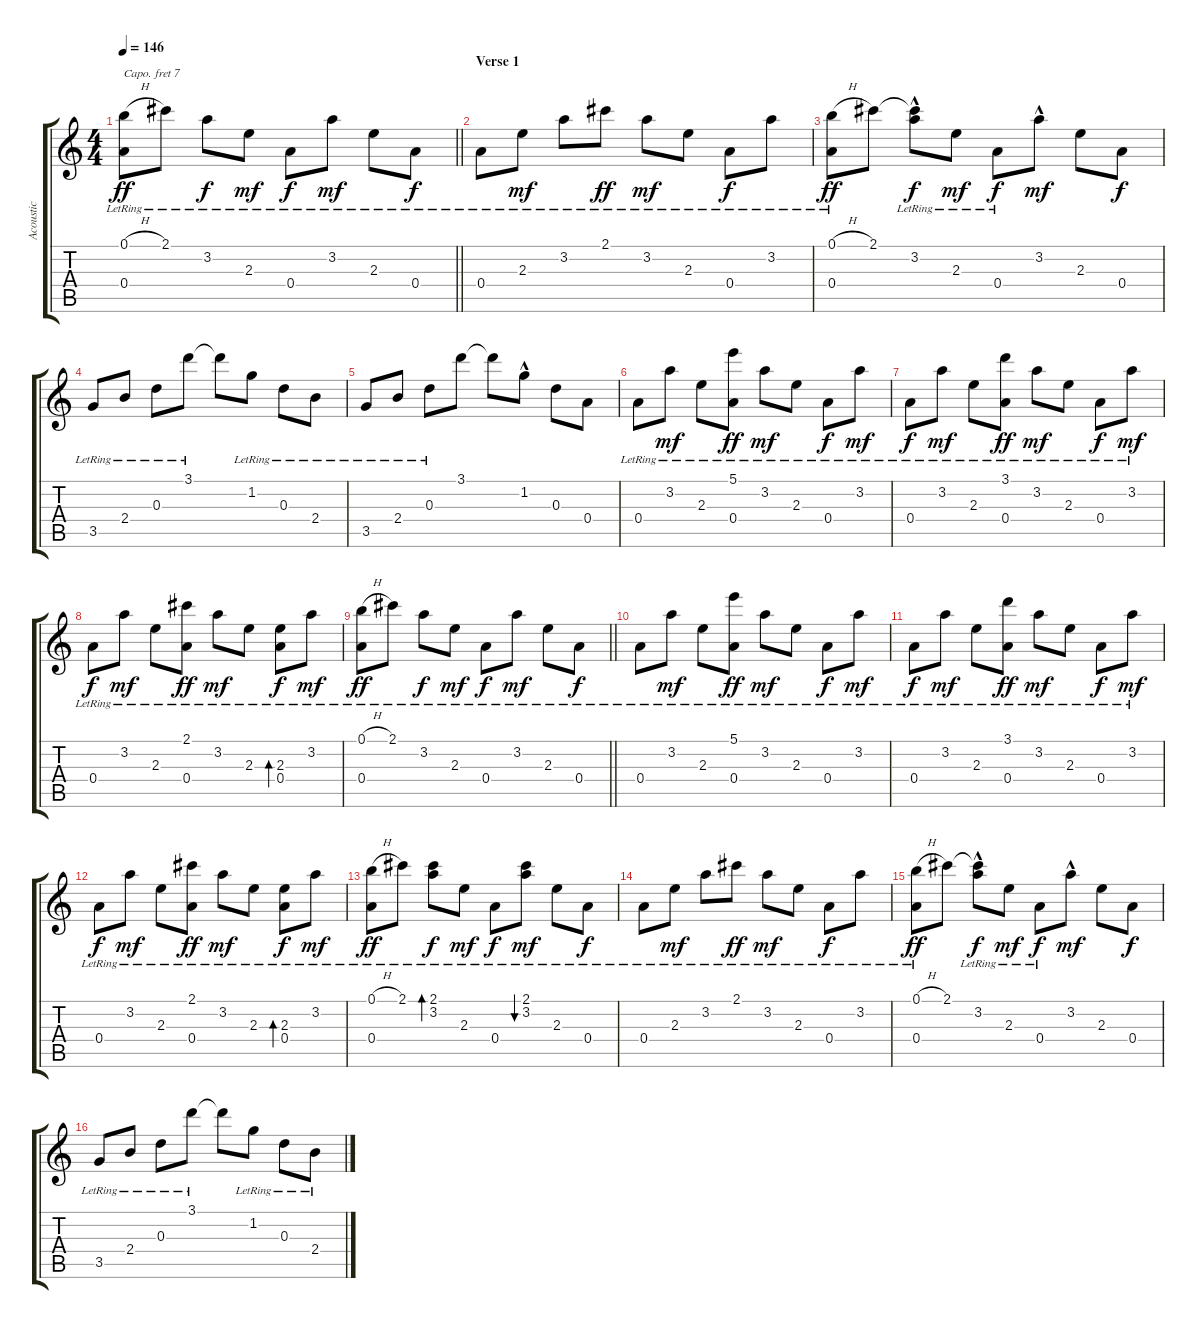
\track ("Acoustic" "Acoustic") {instrument acousticguitarsteel}
\staff {score tabs}
\capo 7
\tuning (E4 B3 G3 D3 A2 E2) {hide}
\ts (4 4)
\tempo 146
\clef g2
\barLineRight lightlight
\ks c
(0.1{h} 0.4{lr}).8{dy ff} 2.1{lr}.8 3.2{lr}.8{dy f} 2.3{lr}.8{dy mf} 0.4{lr}.8{dy f} 3.2{lr}.8{dy mf} 2.3{lr}.8 0.4{lr}.8{dy f} |
\section ("" "Verse 1")
0.4{lr}.8 2.3{lr}.8{dy mf} 3.2{lr}.8 2.1{lr}.8{dy ff} 3.2{lr}.8{dy mf} 2.3{lr}.8 0.4{lr}.8{dy f} 3.2{lr}.8 |
(0.1{h} 0.4{lr}).8{dy ff} 2.1.8 (2.1{hac t} 3.2{lr}).8{dy f} 2.3{lr}.8{dy mf} 0.4{lr}.8{dy f} 3.2{hac}.8{dy mf} 2.3.8 0.4.8{dy f} |
3.5{lr}.8 2.4{lr}.8 0.3{lr}.8 3.1{lr}.8 3.1{t}.8 1.2{lr}.8 0.3{lr}.8 2.4{lr}.8 |
3.5{lr}.8 2.4{lr}.8 0.3{lr}.8 3.1.8 3.1{t}.8 1.2{hac}.8 0.3.8 0.4.8 |
0.4{lr}.8 3.2{lr}.8{dy mf} 2.3{lr}.8 (5.1{lr} 0.4{lr}).8{dy ff} 3.2{lr}.8{dy mf} 2.3{lr}.8 0.4{lr}.8{dy f} 3.2{lr}.8{dy mf} |
0.4{lr}.8{dy f} 3.2{lr}.8{dy mf} 2.3{lr}.8 (3.1{lr} 0.4{lr}).8{dy ff} 3.2{lr}.8{dy mf} 2.3{lr}.8 0.4{lr}.8{dy f} 3.2{lr}.8{dy mf} |
0.4{lr}.8{dy f} 3.2{lr}.8{dy mf} 2.3{lr}.8 (2.1{lr} 0.4{lr}).8{dy ff} 3.2{lr}.8{dy mf} 2.3{lr}.8 (2.3{lr} 0.4{lr}).8{bd 60 dy f} 3.2{lr}.8{dy mf} |
\barLineRight lightlight
(0.1{h} 0.4{lr}).8{dy ff} 2.1{lr}.8 3.2{lr}.8{dy f} 2.3{lr}.8{dy mf} 0.4{lr}.8{dy f} 3.2{lr}.8{dy mf} 2.3{lr}.8 0.4{lr}.8{dy f} |
0.4{lr}.8 3.2{lr}.8{dy mf} 2.3{lr}.8 (5.1{lr} 0.4{lr}).8{dy ff} 3.2{lr}.8{dy mf} 2.3{lr}.8 0.4{lr}.8{dy f} 3.2{lr}.8{dy mf} |
0.4{lr}.8{dy f} 3.2{lr}.8{dy mf} 2.3{lr}.8 (3.1{lr} 0.4{lr}).8{dy ff} 3.2{lr}.8{dy mf} 2.3{lr}.8 0.4{lr}.8{dy f} 3.2{lr}.8{dy mf} |
0.4{lr}.8{dy f} 3.2{lr}.8{dy mf} 2.3{lr}.8 (2.1{lr} 0.4{lr}).8{dy ff} 3.2{lr}.8{dy mf} 2.3{lr}.8 (2.3{lr} 0.4{lr}).8{bd 60 dy f} 3.2{lr}.8{dy mf} |
(0.1{h} 0.4{lr}).8{dy ff} 2.1{lr}.8 (2.1{lr} 3.2{lr}).8{bd 60 dy f} 2.3{lr}.8{dy mf} 0.4{lr}.8{dy f} (2.1{lr} 3.2{lr}).8{bu 60 dy mf} 2.3{lr}.8 0.4{lr}.8{dy f} |
0.4{lr}.8 2.3{lr}.8{dy mf} 3.2{lr}.8 2.1{lr}.8{dy ff} 3.2{lr}.8{dy mf} 2.3{lr}.8 0.4{lr}.8{dy f} 3.2{lr}.8 |
(0.1{h} 0.4{lr}).8{dy ff} 2.1.8 (2.1{hac t} 3.2{lr}).8{dy f} 2.3{lr}.8{dy mf} 0.4{lr}.8{dy f} 3.2{hac}.8{dy mf} 2.3.8 0.4.8{dy f} |
3.5{lr}.8 2.4{lr}.8 0.3{lr}.8 3.1{lr}.8 3.1{t}.8 1.2{lr}.8 0.3{lr}.8 2.4{lr}.8
